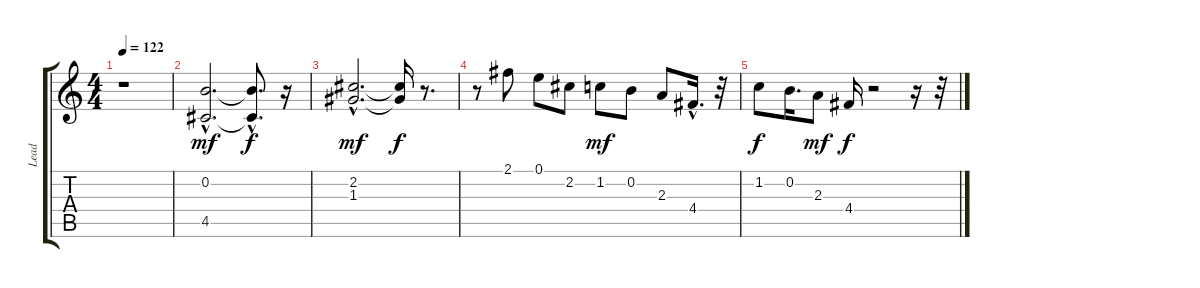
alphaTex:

\track ("Lead" "Lead") {instrument distortionguitar}
\staff {score tabs}
\tuning (E4 B3 G3 D3 A2 E2) {hide}
\ts (4 4)
\tempo 122
\clef g2
\ks c
r.1{dy f} |
(0.2{hac} 4.5{hac}).2{d dy mf} (0.2{hac t} 4.5{hac t}).8{d dy f} r.16 |
(2.2{hac} 1.3{hac}).2{d dy mf} (2.2{t} 1.3{t}).16{dy f} r.8{d} |
r.8 2.1.8 0.1.8 2.2.8 1.2.8{dy mf} 0.2.8 2.3.8 4.4{hac}.16{d} r.32 |
1.2.8{dy f} 0.2.16{d} 2.3.8{dy mf} 4.4.16{dy f} r.2 r.16 r.32
